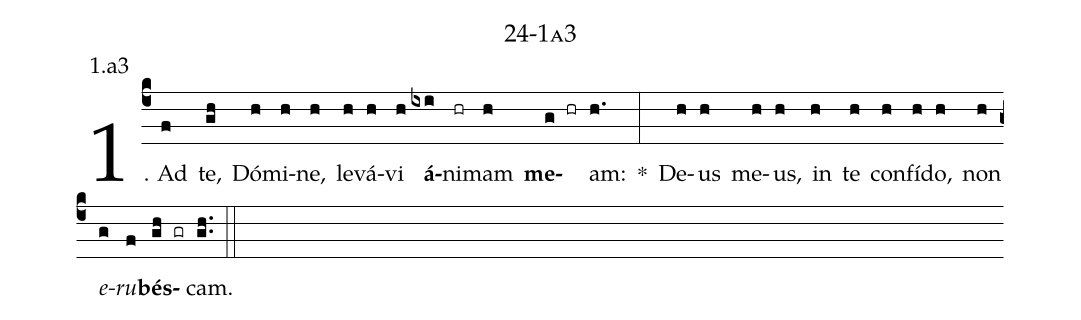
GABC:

name: 24-1a3;
annotation: 1.a3;
%%
(c4)1. Ad(f) te,(gh) Dó(h)mi(h)ne,(h) le(h)vá(h)vi(h) <b>á</b>(ixi)ni(hr)mam(h) <b>me</b>(g hr)am:(h.) *(:) De(h)us(h) me(h)us,(h) in(h) te(h) con(h)fí(h)do,(h) non(h) <i>e</i>(g)<i>ru</i>(f)<b>bés</b>(gh gr)cam.(gh..) (::)
